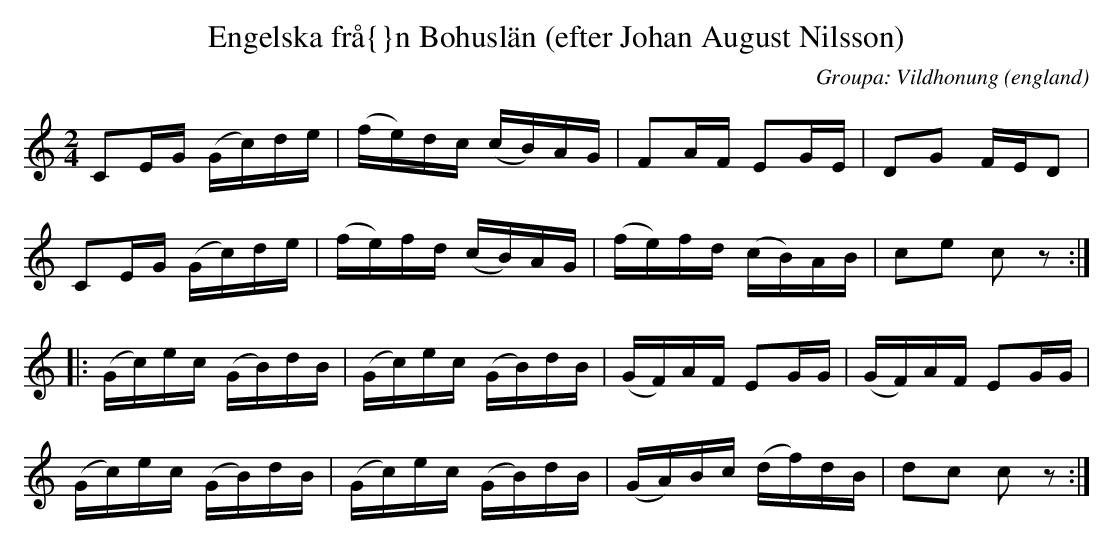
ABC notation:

X:1
T:Engelska fr\aa{}n Bohuslän (efter Johan August Nilsson)
O:england
C:Groupa: Vildhonung
M:2/4
L:1/16
K:C
C2EG (Gc)de|(fe)dc (cB)AG|F2AF E2GE|D2G2 FED2|
C2EG (Gc)de|(fe)fd (cB)AG|(fe)fd (cB)AB|c2e2 c2 z2:|
|:(Gc)ec (GB)dB|(Gc)ec (GB)dB|(GF)AF E2GG|(GF)AF E2GG|
(Gc)ec (GB)dB|(Gc)ec (GB)dB|(GA)Bc (df)dB|d2c2 c2 z2:|
